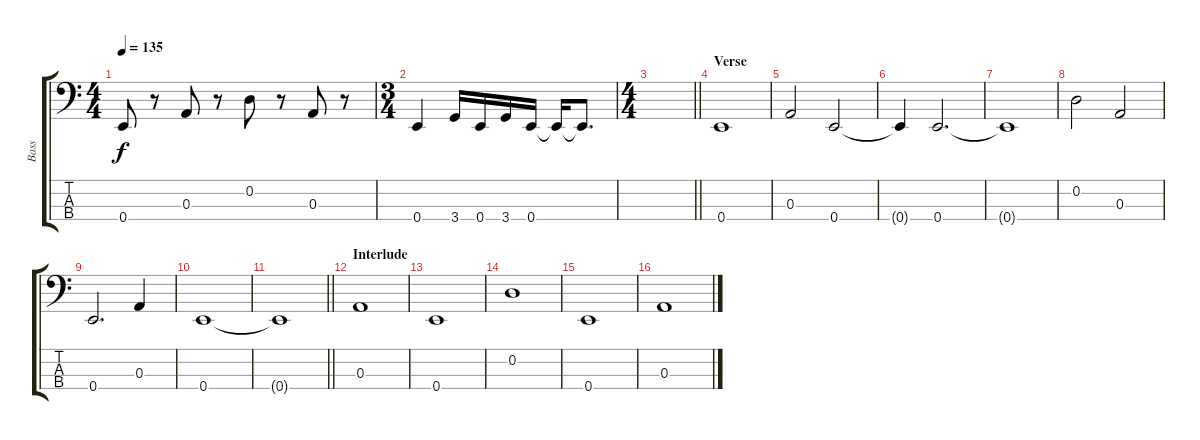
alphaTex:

\track ("Bass" "Bass") {instrument electricbasspick}
\staff {score tabs}
\tuning (G2 D2 A1 E1) {hide}
\ts (4 4)
\tempo 135
\clef f4
\ks c
0.4.8{dy f} r.8 0.3.8 r.8 0.2.8 r.8 0.3.8 r.8 |
\ts (3 4)
0.4.4 3.4.16 0.4.16 3.4.16 0.4.16 0.4{t}.16 0.4{t}.8{d} |
\ts (4 4)
\barLineRight lightlight
|
\section ("" "Verse")
0.4.1 |
0.3.2 0.4.2 |
0.4{t}.4 0.4.2{d} |
0.4{t}.1 |
0.2.2 0.3.2 |
0.4.2{d} 0.3.4 |
0.4.1 |
\barLineRight lightlight
0.4{t}.1 |
\section ("" "Interlude")
0.3.1 |
0.4.1 |
0.2.1 |
0.4.1 |
0.3.1
